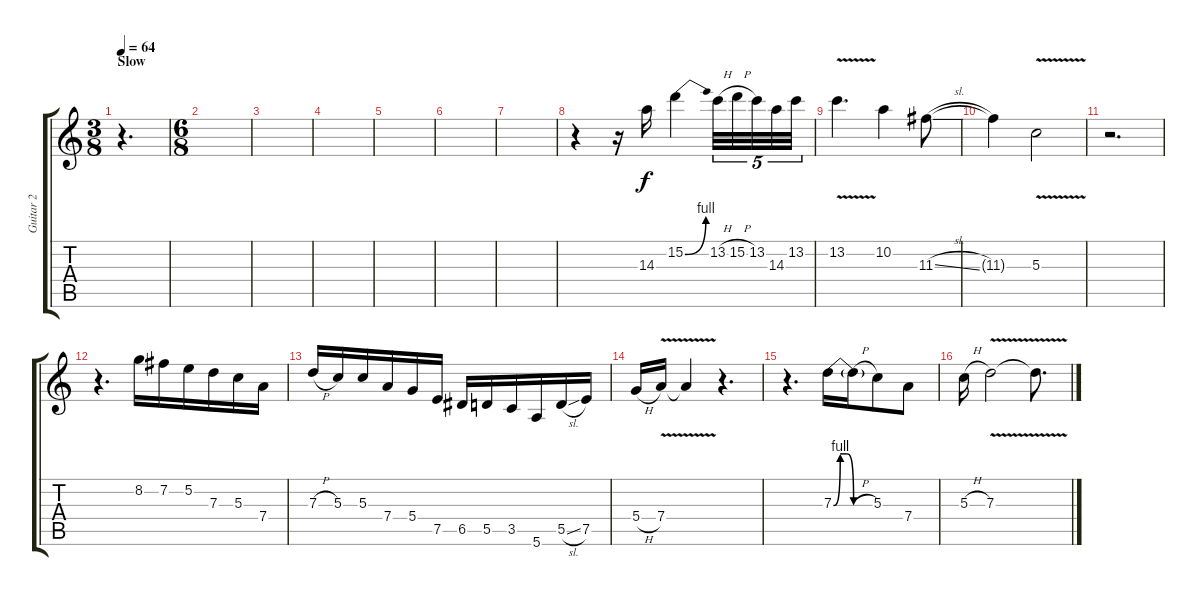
\track ("Guitar 2" "Guitar 2") {instrument overdrivenguitar}
\staff {score tabs}
\tuning (E4 B3 G3 D3 A2 E2) {hide}
\ts (3 8)
\section ("" "Slow")
\tempo 64
\clef g2
\ks c
r.4{d dy f} |
\ts (6 8)
|
|
|
|
|
|
r.4 r.16 14.3.16{volume 12 balance 8 instrument overdrivenguitar} 15.2{be (bend 0 0 60 4)}.4 13.2{h}.32{tu (5 4)} 15.2{h}.32{tu (5 4)} 13.2.32{tu (5 4)} 14.3.32{tu (5 4)} 13.2.32{tu (5 4)} |
13.2{v}.4{d} 10.2.4 11.3{sl}.8 |
11.3{t}.4 5.3{v}.2 |
r.2{d} |
r.4{d} 8.2.16 7.2.16 5.2.16 7.3.16 5.3.16 7.4.16 |
7.3{h}.16 5.3.16 5.3.16 7.4.16 5.4.16 7.5.16 6.5.16 5.5.16 3.5.16 5.6.16 5.5{sl}.16 7.5.16 |
5.4{h}.16 7.4{v}.16 7.4{t}.4 r.4{d} |
r.4{d} 7.3{be (custom 0 0 10 4 20 4 30 0 60 0)}.16 7.3{h t}.16 5.3.8 7.4.8 |
5.3{h}.16 7.3{v}.2 7.3{t}.8{d}
